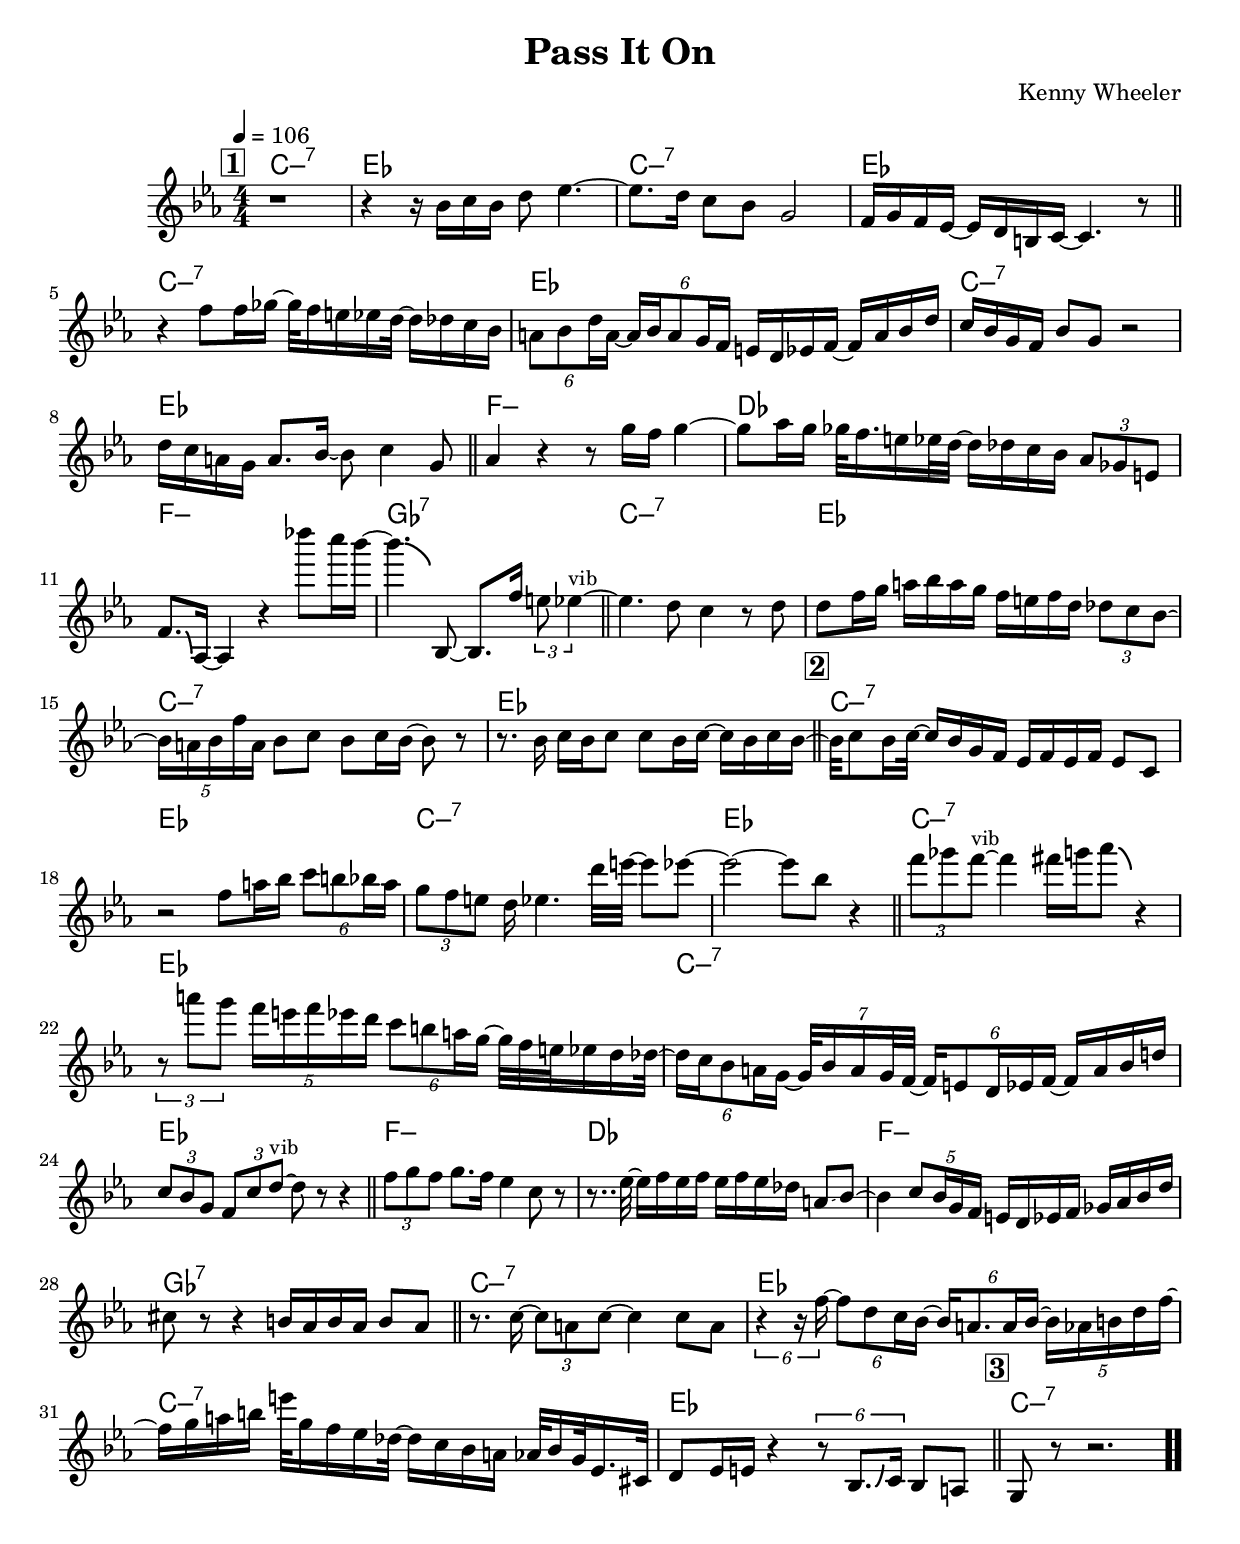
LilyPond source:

\version "2.13.2"

#(ly:set-option 'point-and-click #f)

\header {
  title = "Pass It On"
  composer = "Kenny Wheeler"
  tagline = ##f
}
global =
{
    \override Staff.TimeSignature #'style = #'()
    \time 4/4
    \clef "treble"
    \key c \minor
    \override Rest #'direction = #'0
    \override MultiMeasureRest #'staff-position = #0
}
\score
{
<<
    \transpose c' c'

    \new ChordNames { \chords {
      \set majorSevenSymbol = \markup { "maj7" }
      \set minorChordModifier = \markup { \char ##x2013 }
      
      | c1:min7 | es1 | c1:min7 | es1 | c1:min7 | es1 | c1:min7 | es1 
      | f1:min | des1 | f1:min | ges1:7 | c1:min7 | es1 | c1:min7 | es1 
      | c1:min7 | es1 | c1:min7 | es1 | c1:min7 | es1 | c1:min7 | es1 
      | f1:min | des1 | f1:min | ges1:7 | c1:min7 | es1 | c1:min7 | es1 
      | c1:min7|
      }
      }

    \new Staff
    <<
    \transpose c' c'

    {
      \global
  		%\override Score.MetronomeMark #'transparent = ##t
  		%\override Score.MetronomeMark #'stencil = ##f
  		
  		\override HorizontalBracket #'direction = #UP
  		\override HorizontalBracket #'bracket-flare = #'(0 . 0)
  		
  		\override TextSpanner #'dash-fraction = #1.0
  		\override TextSpanner #'bound-details #'left #'text = \markup{ \concat{\draw-line #'(0 . -1.0) \draw-line #'(1.0 . 0) }}
  		\override TextSpanner #'bound-details #'right #'text = \markup{ \concat{ \draw-line #'(1.0 . 0) \draw-line #'(0 . -1.0) }}
          \set Score.markFormatter = #format-mark-box-numbers


      \tempo 4 = 106
      \set Score.currentBarNumber = #1
     
      \bar "||" \mark \default r1 
      | r4 r16 bes'16 c''16 bes'16 d''8 es''4.~ 
      | es''8. d''16 c''8 bes'8 g'2 
      | f'16 g'16 f'16 es'16~ es'16 d'16 b16 c'16~ c'4. r8 
      \bar "||" r4 f''8 f''16 ges''16~ ges''32 f''16 e''16 es''16 d''32~ d''16 des''16 c''16 bes'16 
      | \tuplet 6/4 {a'8 bes'8 d''16 a'16~} \tuplet 6/4 {a'16 bes'16 a'8 g'16 f'16} e'16 d'16 es'16 f'16~ f'16 a'16 bes'16 d''16 
      | c''16 bes'16 g'16 f'16 bes'8 g'8 r2 
      | d''16 c''16 a'16 g'16 a'8. bes'16~ bes'8 c''4 g'8 
      \bar "||" aes'4 r4 r8 g''16 f''16 g''4~ 
      | g''8 aes''16 g''16 ges''32 f''16. e''16 es''32 d''32~ d''16 des''16 c''16 bes'16 \tuplet 3/2 {aes'8 ges'8 e'8} 
      | f'8.\bendAfter #-4  aes16~ aes4 r4 des''''8 c''''16 bes'''16~ 
      | bes'''4.\bendAfter #-4  bes8~ bes8. f''16 \tuplet 3/2 {e''8 es''4~^\markup{\left-align \small vib}} 
      \bar "||" es''4. d''8 c''4 r8 d''8 
      | d''8 f''16 g''16 a''16 bes''16 a''16 g''16 f''16 e''16 f''16 d''16 \tuplet 3/2 {des''8 c''8 bes'8~} 
      | \tuplet 5/4 {bes'16 a'16 bes'16 f''16 a'16} bes'8 c''8 bes'8 c''16 bes'16~ bes'8 r8 
      | r8. bes'16 c''16 bes'16 c''8 c''8 bes'16 c''16~ c''16 bes'16 c''16 bes'16~ 
      \bar "||" \mark \default bes'32 c''8 bes'16 c''32~ c''16 bes'16 g'16 f'16 es'16 f'16 es'16 f'16 es'8 c'8 
      | r2 f''8 a''16 bes''16 \tuplet 6/4 {c'''8 b''8 bes''16 a''16} 
      | \tuplet 3/2 {g''8 f''8 e''8} d''16 es''4. d'''32\glissando  e'''32~ e'''8 es'''8~ 
      | es'''2~ es'''8 bes''8 r4 
      \bar "||" \tuplet 3/2 {f'''8 ges'''8 f'''8~^\markup{\left-align \small vib}} f'''4 fis'''16 g'''16 aes'''8\bendAfter #-4  r4 
      | \tuplet 3/2 {r8 a'''8 g'''8} \tuplet 5/4 {f'''16 e'''16 f'''16 es'''16 d'''16} \tuplet 6/4 {c'''8 b''8 a''16 g''16~} g''32 f''32 e''32 es''16 d''16 des''32~ 
      | \tuplet 6/4 {des''16 c''16 bes'8 a'16 g'16~} \tuplet 7/8 {g'32 bes'16 a'16 g'32 f'32~} \tuplet 6/4 {f'16 e'8 d'16 es'16 f'16~} f'16 a'16 bes'16 d''16 
      | \tuplet 3/2 {c''8 bes'8 g'8} \tuplet 3/2 {f'8 c''8 d''8~^\markup{\left-align \small vib}} d''8 r8 r4 
      \bar "||" \tuplet 3/2 {f''8 g''8 f''8} g''8. f''16 es''4 c''8 r8 
      | r8.. es''32~ es''16 f''16 es''16 f''16 es''16 f''16 es''16 des''16 a'8\glissando  bes'8~ 
      | bes'4 \tuplet 5/4 {c''8 bes'16 g'16 f'16} e'16 d'16 es'16 f'16 ges'16 aes'16 bes'16 d''16 
      | cis''8 r8 r4 b'16 aes'16 b'16 aes'16 b'8 aes'8 
      \bar "||" r8. c''16~ \tuplet 3/2 {c''8 a'8 c''8~} c''4 c''8 a'8 
      | \tuplet 6/4 {r4 r16 f''16~} \tuplet 6/4 {f''8 d''8 c''16 bes'16~} \tuplet 6/4 {bes'16 a'8. a'16 bes'16~} \tuplet 5/4 {bes'16 aes'16 b'16 d''16 f''16~} 
      | f''16 g''16 a''16 b''16 e'''32 g''16 f''16 es''16 des''32~ des''16 c''16 bes'16 a'16 aes'32 bes'16 g'32 es'16. cis'32 
      | d'8 es'16 e'16 r4 \tuplet 6/4 {r8 bes8.\bendAfter #+4  c'16} bes8 a8 
      \bar "||" \mark \default g8 r8 r2.\bar  ".."
    }
    >>
>>    
}
